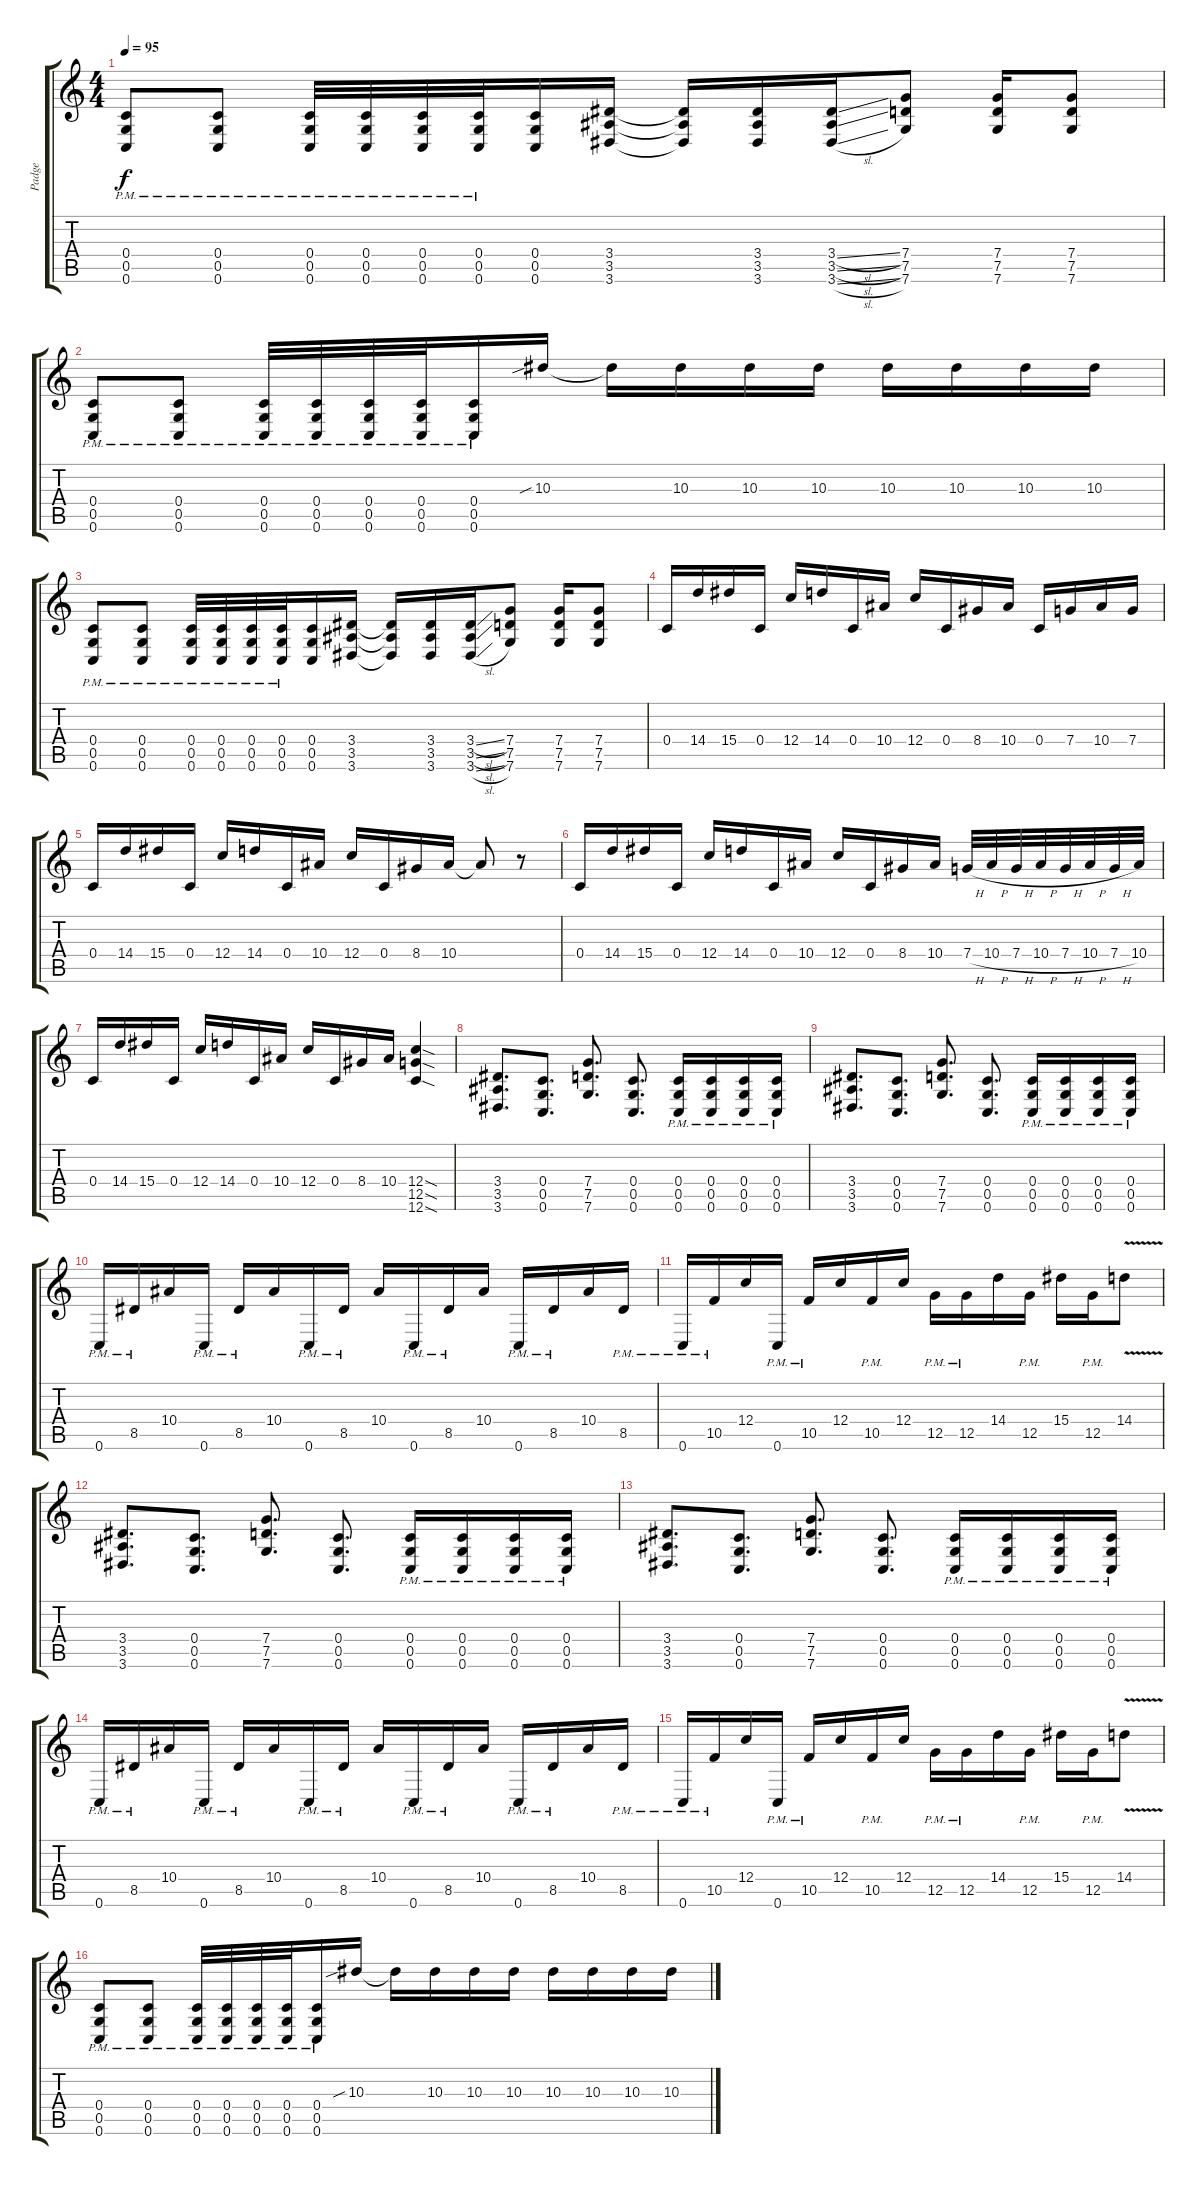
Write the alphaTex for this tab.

\track ("Padge" "Padge") {instrument distortionguitar}
\staff {score tabs}
\tuning (D4 A3 F3 C3 G2 C2) {hide}
\ts (4 4)
\tempo 95
\clef g2
\ks c
(0.4{pm} 0.5{pm} 0.6{pm}).8{dy f} (0.4{pm} 0.5{pm} 0.6{pm}).8 (0.4{pm} 0.5{pm} 0.6{pm}).32 (0.4{pm} 0.5{pm} 0.6{pm}).32 (0.4{pm} 0.5{pm} 0.6{pm}).32 (0.4{pm} 0.5{pm} 0.6{pm}).32 (0.4 0.5 0.6).16 (3.4 3.5 3.6).16 (3.4{t} 3.5{t} 3.6{t}).16 (3.4 3.5 3.6).16 (3.4{sl} 3.5{sl} 3.6{sl}).16 (7.4 7.5 7.6).8 (7.4 7.5 7.6).16 (7.4 7.5 7.6).8 |
(0.4{pm} 0.5{pm} 0.6{pm}).8 (0.4{pm} 0.5{pm} 0.6{pm}).8 (0.4{pm} 0.5{pm} 0.6{pm}).32 (0.4{pm} 0.5{pm} 0.6{pm}).32 (0.4{pm} 0.5{pm} 0.6{pm}).32 (0.4{pm} 0.5{pm} 0.6{pm}).32 (0.4{pm} 0.5{pm} 0.6{pm}).16 10.3{sib}.16 10.3{t}.16 10.3.16 10.3.16 10.3.16 10.3.16 10.3.16 10.3.16 10.3.16 |
(0.4{pm} 0.5{pm} 0.6{pm}).8 (0.4{pm} 0.5{pm} 0.6{pm}).8 (0.4{pm} 0.5{pm} 0.6{pm}).32 (0.4{pm} 0.5{pm} 0.6{pm}).32 (0.4{pm} 0.5{pm} 0.6{pm}).32 (0.4{pm} 0.5{pm} 0.6{pm}).32 (0.4 0.5 0.6).16 (3.4 3.5 3.6).16 (3.4{t} 3.5{t} 3.6{t}).16 (3.4 3.5 3.6).16 (3.4{sl} 3.5{sl} 3.6{sl}).16 (7.4 7.5 7.6).8 (7.4 7.5 7.6).16 (7.4 7.5 7.6).8 |
0.4.16 14.4.16 15.4.16 0.4.16 12.4.16 14.4.16 0.4.16 10.4.16 12.4.16 0.4.16 8.4.16 10.4.16 0.4.16 7.4.16 10.4.16 7.4.16 |
0.4.16 14.4.16 15.4.16 0.4.16 12.4.16 14.4.16 0.4.16 10.4.16 12.4.16 0.4.16 8.4.16 10.4.16 10.4{t}.8 r.8 |
0.4.16 14.4.16 15.4.16 0.4.16 12.4.16 14.4.16 0.4.16 10.4.16 12.4.16 0.4.16 8.4.16 10.4.16 7.4{h}.32 10.4{h}.32 7.4{h}.32 10.4{h}.32 7.4{h}.32 10.4{h}.32 7.4{h}.32 10.4.32 |
0.4.16 14.4.16 15.4.16 0.4.16 12.4.16 14.4.16 0.4.16 10.4.16 12.4.16 0.4.16 8.4.16 10.4.16 (12.4{sod} 12.5{sod} 12.6{sod}).4 |
(3.4 3.5 3.6).8{d} (0.4 0.5 0.6).8{d} (7.4 7.5 7.6).8{d} (0.4 0.5 0.6).8{d} (0.4{pm} 0.5{pm} 0.6{pm}).16 (0.4{pm} 0.5{pm} 0.6{pm}).16 (0.4{pm} 0.5{pm} 0.6{pm}).16 (0.4{pm} 0.5{pm} 0.6{pm}).16 |
(3.4 3.5 3.6).8{d} (0.4 0.5 0.6).8{d} (7.4 7.5 7.6).8{d} (0.4 0.5 0.6).8{d} (0.4{pm} 0.5{pm} 0.6{pm}).16 (0.4{pm} 0.5{pm} 0.6{pm}).16 (0.4{pm} 0.5{pm} 0.6{pm}).16 (0.4{pm} 0.5{pm} 0.6{pm}).16 |
0.6{pm}.16 8.5{pm}.16 10.4.16 0.6{pm}.16 8.5{pm}.16 10.4.16 0.6{pm}.16 8.5{pm}.16 10.4.16 0.6{pm}.16 8.5{pm}.16 10.4.16 0.6{pm}.16 8.5{pm}.16 10.4.16 8.5{pm}.16 |
0.6{pm}.16 10.5{pm}.16 12.4.16 0.6{pm}.16 10.5{pm}.16 12.4.16 10.5{pm}.16 12.4.16 12.5{pm}.16 12.5{pm}.16 14.4.16 12.5{pm}.16 15.4.16 12.5{pm}.16 14.4{v}.8 |
(3.4 3.5 3.6).8{d} (0.4 0.5 0.6).8{d} (7.4 7.5 7.6).8{d} (0.4 0.5 0.6).8{d} (0.4{pm} 0.5{pm} 0.6{pm}).16 (0.4{pm} 0.5{pm} 0.6{pm}).16 (0.4{pm} 0.5{pm} 0.6{pm}).16 (0.4{pm} 0.5{pm} 0.6{pm}).16 |
(3.4 3.5 3.6).8{d} (0.4 0.5 0.6).8{d} (7.4 7.5 7.6).8{d} (0.4 0.5 0.6).8{d} (0.4{pm} 0.5{pm} 0.6{pm}).16 (0.4{pm} 0.5{pm} 0.6{pm}).16 (0.4{pm} 0.5{pm} 0.6{pm}).16 (0.4{pm} 0.5{pm} 0.6{pm}).16 |
0.6{pm}.16 8.5{pm}.16 10.4.16 0.6{pm}.16 8.5{pm}.16 10.4.16 0.6{pm}.16 8.5{pm}.16 10.4.16 0.6{pm}.16 8.5{pm}.16 10.4.16 0.6{pm}.16 8.5{pm}.16 10.4.16 8.5{pm}.16 |
0.6{pm}.16 10.5{pm}.16 12.4.16 0.6{pm}.16 10.5{pm}.16 12.4.16 10.5{pm}.16 12.4.16 12.5{pm}.16 12.5{pm}.16 14.4.16 12.5{pm}.16 15.4.16 12.5{pm}.16 14.4{v}.8 |
(0.4{pm} 0.5{pm} 0.6{pm}).8 (0.4{pm} 0.5{pm} 0.6{pm}).8 (0.4{pm} 0.5{pm} 0.6{pm}).32 (0.4{pm} 0.5{pm} 0.6{pm}).32 (0.4{pm} 0.5{pm} 0.6{pm}).32 (0.4{pm} 0.5{pm} 0.6{pm}).32 (0.4{pm} 0.5{pm} 0.6{pm}).16 10.3{sib}.16 10.3{t}.16 10.3.16 10.3.16 10.3.16 10.3.16 10.3.16 10.3.16 10.3.16
